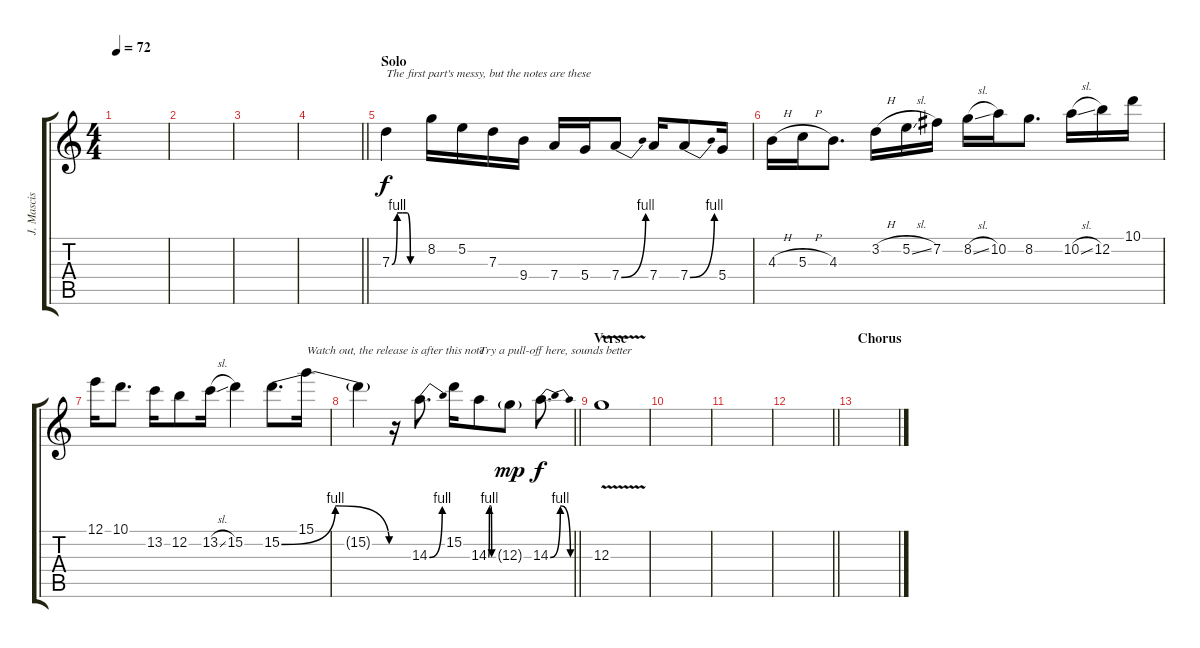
\track ("J. Mascis solo" "J. Mascis ") {mute instrument overdrivenguitar}
\staff {score tabs}
\tuning (E4 B3 G3 D3 A2 E2) {hide}
\ts (4 4)
\tempo 72
\clef g2
\ks c
|
|
|
\barLineRight lightlight
|
\section ("" "Solo")
7.3{be (custom 0 0 10 4 20 4 29 4 35 0 45 0 60 0)}.4{txt "The first part's messy, but the notes are these"} 8.2.16 5.2.16 7.3.16 9.4.16 7.4.16 5.4.16 7.4{be (bend 0 0 60 4)}.8 7.4.16 7.4{be (bend 0 0 60 4)}.8 5.4.16 |
4.3{h}.16 5.3{h}.16 4.3.8{d} 3.2{h}.16 5.2{sl}.16 7.2.16 8.2{sl}.16 10.2.16 8.2.8{d} 10.2{sl}.16 12.2.16 10.1.16 |
12.1.16 10.1.8{d} 13.2.16 12.2.8 13.2{sl}.16 15.2.4 15.2{be (bendrelease 0 0 15 4 40 4 60 0)}.8{d} 15.1.16{txt "Watch out, the release is after this note"} |
\barLineRight lightlight
15.2{t}.4 r.16 14.3{be (bend 0 0 60 4)}.8{d} 15.2.16 14.3{be (custom 0 0 10 4 20 4 30 4 39 0 60 0)}.8{txt "Try a pull-off here, sounds better"} 12.3{g}.8{dy mp} 14.3{be (bendrelease 0 0 10 4 40 4 60 0)}.8{d dy f} |
\section ("" "Verse")
12.3{v}.1 |
|
|
\barLineRight lightlight
|
\section ("" "Chorus")
